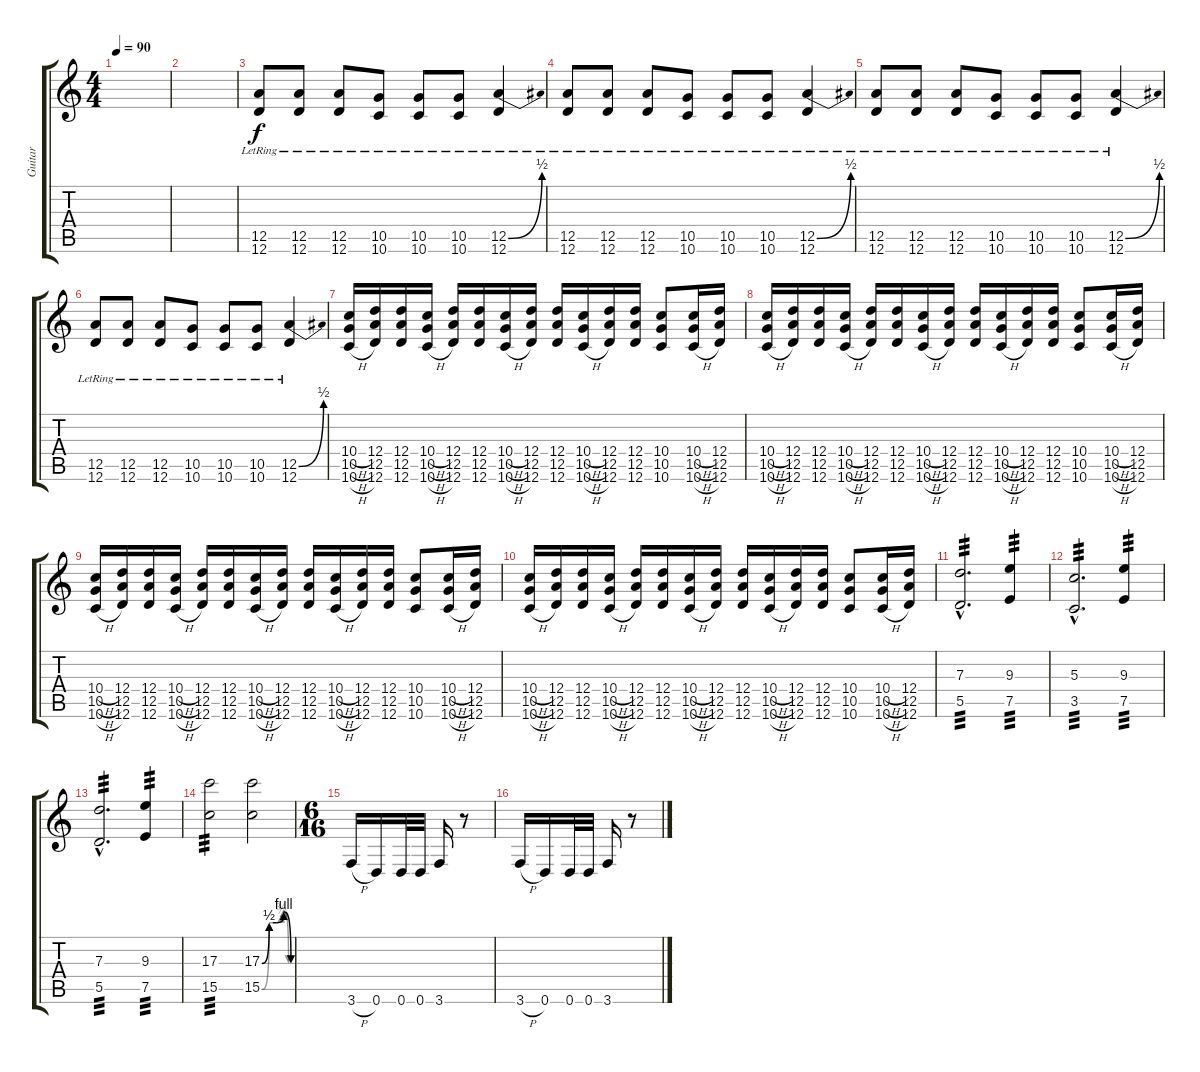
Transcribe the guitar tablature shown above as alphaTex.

\track ("Guitar" "Guitar") {instrument distortionguitar}
\staff {score tabs}
\tuning (E4 B3 G3 D3 A2 D2) {hide}
\ts (4 4)
\tempo 90
\clef g2
\ks c
|
|
(12.5{lr} 12.6{lr}).8 (12.5{lr} 12.6{lr}).8 (12.5{lr} 12.6{lr}).8 (10.5{lr} 10.6{lr}).8 (10.5{lr} 10.6{lr}).8 (10.5{lr} 10.6{lr}).8 (12.5{be (bend 0 0 60 2)} 12.6{lr}).4 |
(12.5{lr} 12.6{lr}).8 (12.5{lr} 12.6{lr}).8 (12.5{lr} 12.6{lr}).8 (10.5{lr} 10.6{lr}).8 (10.5{lr} 10.6{lr}).8 (10.5{lr} 10.6{lr}).8 (12.5{be (bend 0 0 60 2)} 12.6{lr}).4 |
(12.5{lr} 12.6{lr}).8 (12.5{lr} 12.6{lr}).8 (12.5{lr} 12.6{lr}).8 (10.5{lr} 10.6{lr}).8 (10.5{lr} 10.6{lr}).8 (10.5{lr} 10.6{lr}).8 (12.5{be (bend 0 0 60 2)} 12.6{lr}).4 |
(12.5{lr} 12.6{lr}).8 (12.5{lr} 12.6{lr}).8 (12.5{lr} 12.6{lr}).8 (10.5{lr} 10.6{lr}).8 (10.5{lr} 10.6{lr}).8 (10.5{lr} 10.6{lr}).8 (12.5{be (bend 0 0 60 2)} 12.6{lr}).4 |
(10.4{h} 10.5{h} 10.6{h}).16 (12.4 12.5 12.6).16 (12.4 12.5 12.6).16 (10.4{h} 10.5{h} 10.6{h}).16 (12.4 12.5 12.6).16 (12.4 12.5 12.6).16 (10.4{h} 10.5{h} 10.6{h}).16 (12.4 12.5 12.6).16 (12.4 12.5 12.6).16 (10.4{h} 10.5{h} 10.6{h}).16 (12.4 12.5 12.6).16 (12.4 12.5 12.6).16 (10.4 10.5 10.6).8 (10.4{h} 10.5{h} 10.6{h}).16 (12.4 12.5 12.6).16 |
(10.4{h} 10.5{h} 10.6{h}).16 (12.4 12.5 12.6).16 (12.4 12.5 12.6).16 (10.4{h} 10.5{h} 10.6{h}).16 (12.4 12.5 12.6).16 (12.4 12.5 12.6).16 (10.4{h} 10.5{h} 10.6{h}).16 (12.4 12.5 12.6).16 (12.4 12.5 12.6).16 (10.4{h} 10.5{h} 10.6{h}).16 (12.4 12.5 12.6).16 (12.4 12.5 12.6).16 (10.4 10.5 10.6).8 (10.4{h} 10.5{h} 10.6{h}).16 (12.4 12.5 12.6).16 |
(10.4{h} 10.5{h} 10.6{h}).16 (12.4 12.5 12.6).16 (12.4 12.5 12.6).16 (10.4{h} 10.5{h} 10.6{h}).16 (12.4 12.5 12.6).16 (12.4 12.5 12.6).16 (10.4{h} 10.5{h} 10.6{h}).16 (12.4 12.5 12.6).16 (12.4 12.5 12.6).16 (10.4{h} 10.5{h} 10.6{h}).16 (12.4 12.5 12.6).16 (12.4 12.5 12.6).16 (10.4 10.5 10.6).8 (10.4{h} 10.5{h} 10.6{h}).16 (12.4 12.5 12.6).16 |
(10.4{h} 10.5{h} 10.6{h}).16 (12.4 12.5 12.6).16 (12.4 12.5 12.6).16 (10.4{h} 10.5{h} 10.6{h}).16 (12.4 12.5 12.6).16 (12.4 12.5 12.6).16 (10.4{h} 10.5{h} 10.6{h}).16 (12.4 12.5 12.6).16 (12.4 12.5 12.6).16 (10.4{h} 10.5{h} 10.6{h}).16 (12.4 12.5 12.6).16 (12.4 12.5 12.6).16 (10.4 10.5 10.6).8 (10.4{h} 10.5{h} 10.6{h}).16 (12.4 12.5 12.6).16 |
(7.3{hac} 5.5{hac}).2{d tp 3} (9.3 7.5).4{tp 3} |
(5.3{hac} 3.5{hac}).2{d tp 3} (9.3 7.5).4{tp 3} |
(7.3{hac} 5.5{hac}).2{d tp 3} (9.3 7.5).4{tp 3} |
(17.3 15.5).2{tp 3} (17.3{be (custom 0 0 15 2 30 2 45 4 60 0)} 15.5{be (custom 0 0 15 2 20 2 25 2 30 2 40 3 45 4 55 0 60 0)}).2 |
\ts (6 16)
3.6{h}.16{volume 10} 0.6.16 0.6.32 0.6.32 3.6.16 r.8 |
3.6{h}.16 0.6.16 0.6.32 0.6.32 3.6.16 r.8
